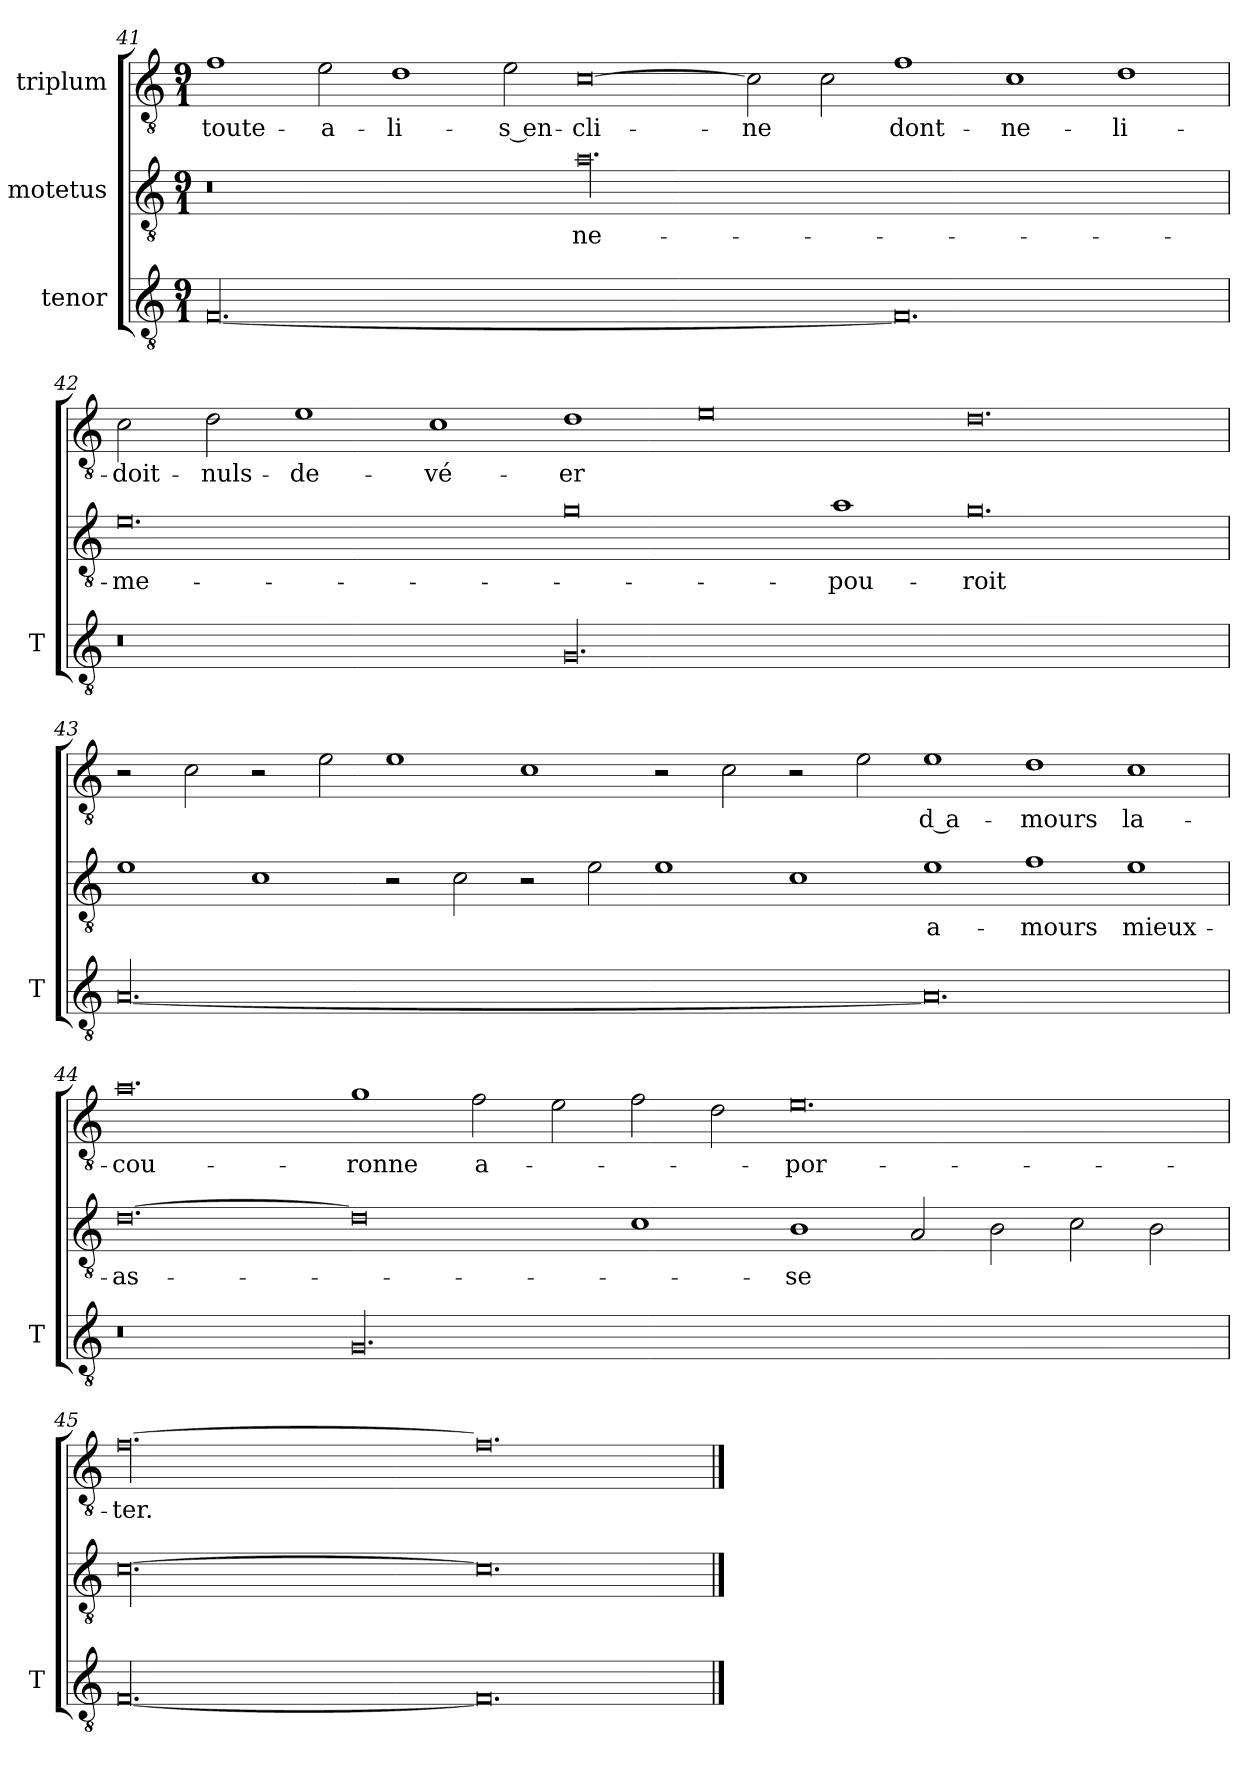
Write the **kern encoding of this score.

**kern	**kern	**text	**kern	**text
*part3	*part2	*part2	*part1	*part1
*staff3	*staff2	*staff2	*staff1	*staff1
*I"tenor	*I"motetus	*	*I"triplum	*
*I'T	*	*	*	*
*clefGv2	*clefGv2	*	*clefGv2	*
*k[]	*k[]	*	*k[]	*
*C:	*C:	*	*C:	*
*M9/1	*M9/1	*	*M9/1	*
=41	=41	=41	=41	=41
[00.F/	0.r	.	1f\	toute-
.	.	.	2e\	a-
.	.	.	1d\	li-
.	.	.	2e\	s en-
.	00.a\	ne-	[0c\	-cli-
.	.	.	2c\]	-ne
.	.	.	2c\	.
0.F/]	.	.	1f\	dont-
.	.	.	1c\	ne-
.	.	.	1d\	li-
!!LO:PB:g=z
=42	=42	=42	=42	=42
0.r	0.e\	me-	2c\	doit-
.	.	.	2d\	nuls-
.	.	.	1e\	de-
.	.	.	1c\	-vé-
00.G/	0g\	.	1d\	-er
.	.	.	0e\	.
.	1a\	pou-	.	.
.	0.g\	-roit	0.d\	.
=43	=43	=43	=43	=43
[00.A/	1e\	.	2r	.
.	.	.	2c\	.
.	1c\	.	2r	.
.	.	.	2e\	.
.	2r	.	1e\	.
.	2c\	.	.	.
.	2r	.	1c\	.
.	2e\	.	.	.
.	1e\	.	2r	.
.	.	.	2c\	.
.	1c\	.	2r	.
.	.	.	2e\	.
0.A/]	1e\	a-	1e\	d a-
.	1f\	-mours	1d\	-mours
.	1e\	mieux-	1c\	la-
!!LO:LB:g=z
=44	=44	=44	=44	=44
0.r	[0.d\	as-	0.a\	cou-
00.G/	0d\]	.	1g\	-ronne
.	.	.	2f\	a-
.	.	.	2e\	.
.	1c\	.	2f\	.
.	.	.	2d\	.
.	1B\	-se-	0.e\	por-
.	2A/	.	.	.
.	2B\	.	.	.
.	2c\	.	.	.
.	2B\	.	.	.
=45	=45	=45	=45	=45
[00.F/	[00.c\	-	[00.f\	-ter.
0.F/]	0.c\]	.	0.f\]	-
==	==	==	==	==
*-	*-	*-	*-	*-
